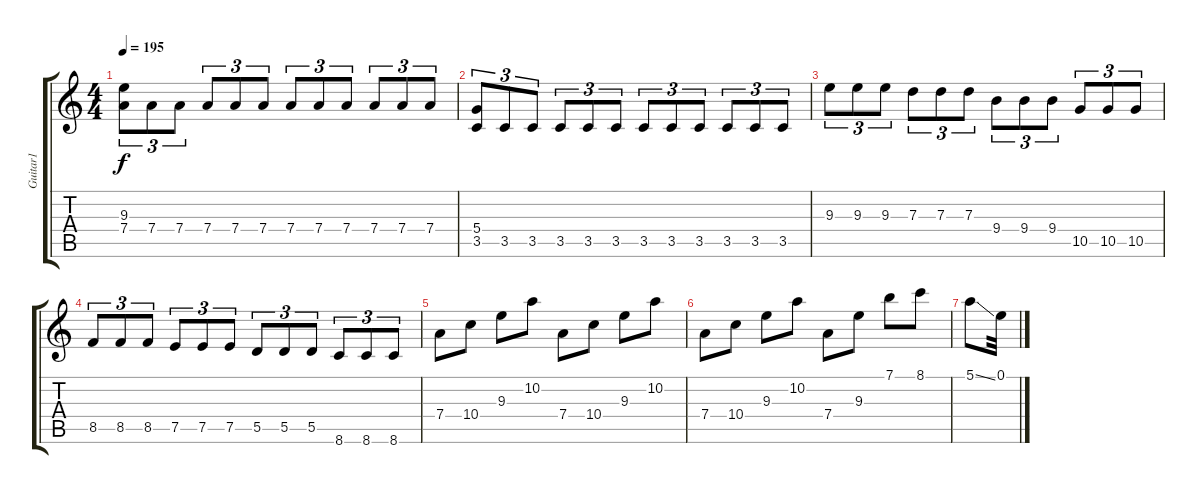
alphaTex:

\track ("Guitar1" "Guitar1") {instrument distortionguitar}
\staff {score tabs}
\tuning (E4 B3 G3 D3 A2 E2) {hide}
\ts (4 4)
\tempo 195
\clef g2
\ks c
(9.3 7.4).8{tu (3 2) dy f} 7.4.8{tu (3 2)} 7.4.8{tu (3 2)} 7.4.8{tu (3 2)} 7.4.8{tu (3 2)} 7.4.8{tu (3 2)} 7.4.8{tu (3 2)} 7.4.8{tu (3 2)} 7.4.8{tu (3 2)} 7.4.8{tu (3 2)} 7.4.8{tu (3 2)} 7.4.8{tu (3 2)} |
(5.4 3.5).8{tu (3 2)} 3.5.8{tu (3 2)} 3.5.8{tu (3 2)} 3.5.8{tu (3 2)} 3.5.8{tu (3 2)} 3.5.8{tu (3 2)} 3.5.8{tu (3 2)} 3.5.8{tu (3 2)} 3.5.8{tu (3 2)} 3.5.8{tu (3 2)} 3.5.8{tu (3 2)} 3.5.8{tu (3 2)} |
9.3.8{tu (3 2)} 9.3.8{tu (3 2)} 9.3.8{tu (3 2)} 7.3.8{tu (3 2)} 7.3.8{tu (3 2)} 7.3.8{tu (3 2)} 9.4.8{tu (3 2)} 9.4.8{tu (3 2)} 9.4.8{tu (3 2)} 10.5.8{tu (3 2)} 10.5.8{tu (3 2)} 10.5.8{tu (3 2)} |
8.5.8{tu (3 2)} 8.5.8{tu (3 2)} 8.5.8{tu (3 2)} 7.5.8{tu (3 2)} 7.5.8{tu (3 2)} 7.5.8{tu (3 2)} 5.5.8{tu (3 2)} 5.5.8{tu (3 2)} 5.5.8{tu (3 2)} 8.6.8{tu (3 2)} 8.6.8{tu (3 2)} 8.6.8{tu (3 2)} |
7.4.8 10.4.8 9.3.8 10.2.8 7.4.8 10.4.8 9.3.8 10.2.8 |
7.4.8 10.4.8 9.3.8 10.2.8 7.4.8 9.3.8 7.1.8 8.1.8 |
5.1{ss}.8 0.1.32
